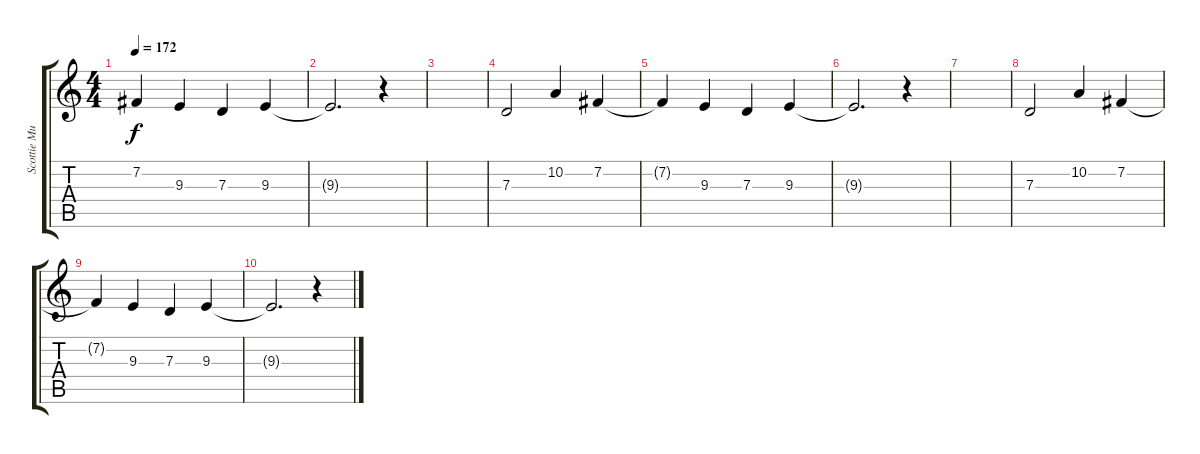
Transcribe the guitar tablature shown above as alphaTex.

\track ("Scottie Murphy - Vocals" "Scottie Mu") {instrument altosax}
\staff {score tabs}
\tuning (E4 B3 G3 D3 A2 E2) {hide}
\ts (4 4)
\tempo 172
\clef g2
\ks c
7.2{t}.4{dy f} 9.3.4 7.3.4 9.3.4 |
9.3{t}.2{d} r.4 |
|
7.3.2 10.2.4 7.2.4 |
7.2{t}.4 9.3.4 7.3.4 9.3.4 |
9.3{t}.2{d} r.4 |
|
7.3.2 10.2.4 7.2.4 |
7.2{t}.4 9.3.4 7.3.4 9.3.4 |
9.3{t}.2{d} r.4
